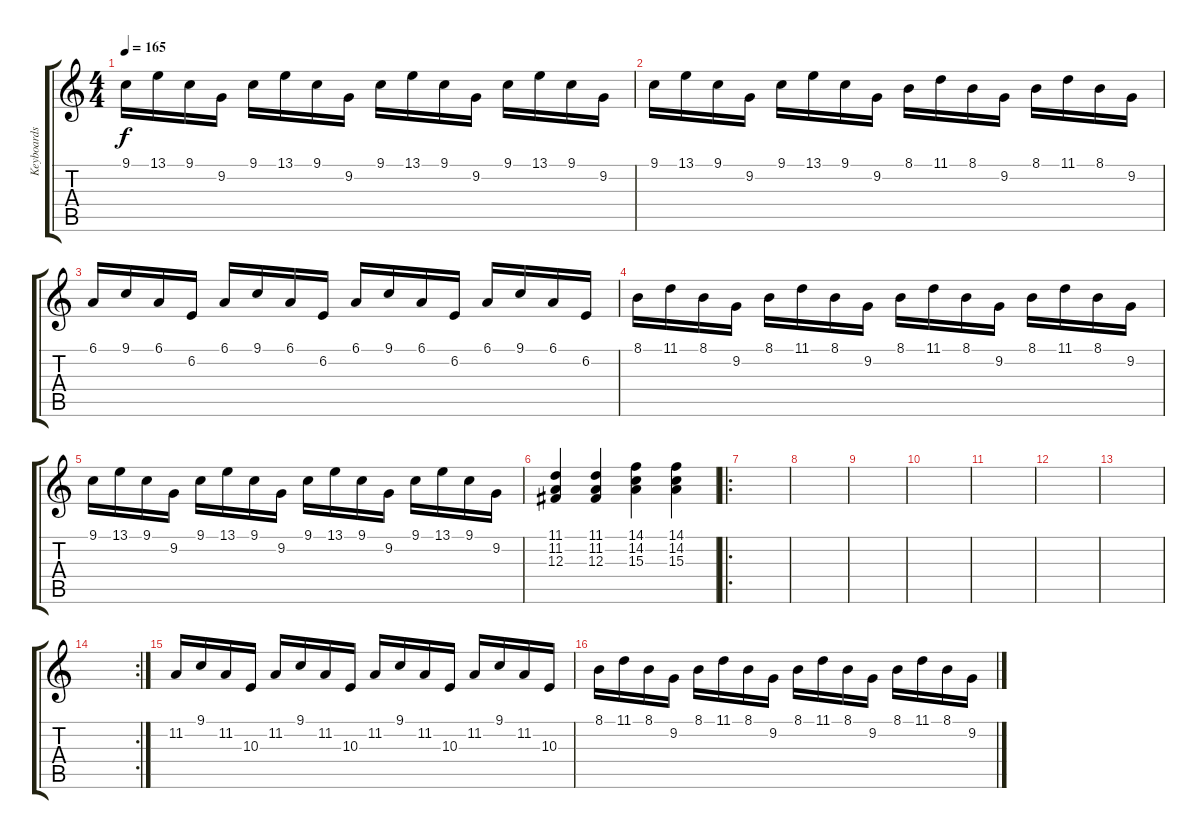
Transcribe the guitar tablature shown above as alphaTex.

\track ("Keyboards" "Keyboards") {instrument harpsichord}
\staff {score tabs}
\tuning (Eb4 Bb3 Gb3 Db3 Ab2 Eb2) {hide}
\ts (4 4)
\tempo 165
\clef g2
\ks c
9.1.16{dy f} 13.1.16 9.1.16 9.2.16 9.1.16 13.1.16 9.1.16 9.2.16 9.1.16 13.1.16 9.1.16 9.2.16 9.1.16 13.1.16 9.1.16 9.2.16 |
9.1.16 13.1.16 9.1.16 9.2.16 9.1.16 13.1.16 9.1.16 9.2.16 8.1.16 11.1.16 8.1.16 9.2.16 8.1.16 11.1.16 8.1.16 9.2.16 |
6.1.16 9.1.16 6.1.16 6.2.16 6.1.16 9.1.16 6.1.16 6.2.16 6.1.16 9.1.16 6.1.16 6.2.16 6.1.16 9.1.16 6.1.16 6.2.16 |
8.1.16 11.1.16 8.1.16 9.2.16 8.1.16 11.1.16 8.1.16 9.2.16 8.1.16 11.1.16 8.1.16 9.2.16 8.1.16 11.1.16 8.1.16 9.2.16 |
9.1.16 13.1.16 9.1.16 9.2.16 9.1.16 13.1.16 9.1.16 9.2.16 9.1.16 13.1.16 9.1.16 9.2.16 9.1.16 13.1.16 9.1.16 9.2.16 |
(11.1 11.2 12.3).4 (11.1 11.2 12.3).4 (14.1 14.2 15.3).4 (14.1 14.2 15.3).4 |
\ro
|
|
|
|
|
|
|
\rc 2
|
11.2.16 9.1.16 11.2.16 10.3.16 11.2.16 9.1.16 11.2.16 10.3.16 11.2.16 9.1.16 11.2.16 10.3.16 11.2.16 9.1.16 11.2.16 10.3.16 |
8.1.16 11.1.16 8.1.16 9.2.16 8.1.16 11.1.16 8.1.16 9.2.16 8.1.16 11.1.16 8.1.16 9.2.16 8.1.16 11.1.16 8.1.16 9.2.16
